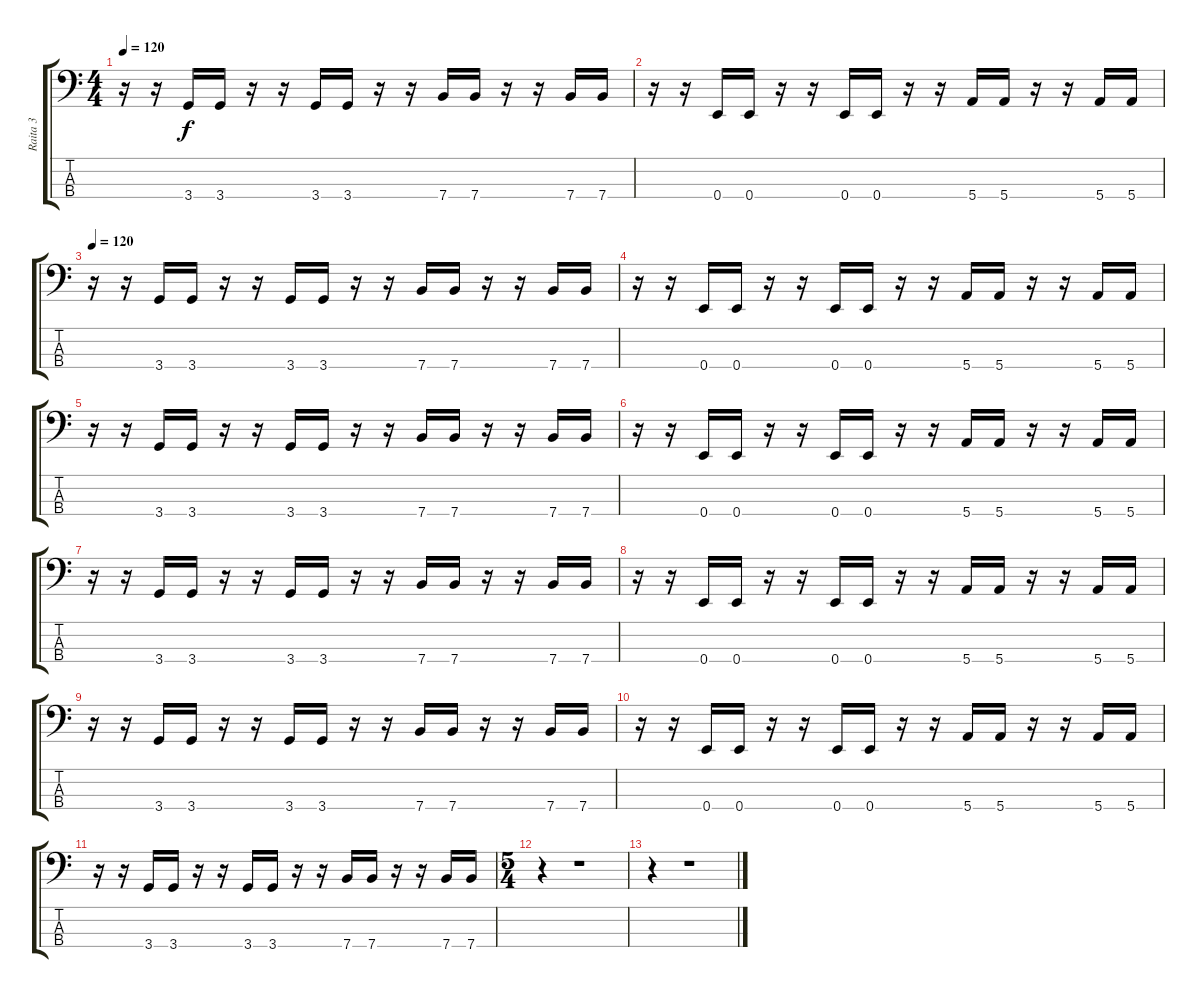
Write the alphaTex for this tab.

\track ("Raita 3" "Raita 3") {instrument electricbasspick}
\staff {score tabs}
\tuning (G2 D2 A1 E1) {hide}
\ts (4 4)
\tempo 120
\clef f4
\ks c
r.16{dy f} r.16 3.4.16 3.4.16 r.16 r.16 3.4.16 3.4.16 r.16 r.16 7.4.16 7.4.16 r.16 r.16 7.4.16 7.4.16 |
r.16 r.16 0.4.16 0.4.16 r.16 r.16 0.4.16 0.4.16 r.16 r.16 5.4.16 5.4.16 r.16 r.16 5.4.16 5.4.16 |
\tempo 120
r.16 r.16 3.4.16 3.4.16 r.16 r.16 3.4.16 3.4.16 r.16 r.16 7.4.16 7.4.16 r.16 r.16 7.4.16 7.4.16 |
r.16 r.16 0.4.16 0.4.16 r.16 r.16 0.4.16 0.4.16 r.16 r.16 5.4.16 5.4.16 r.16 r.16 5.4.16 5.4.16 |
r.16 r.16 3.4.16 3.4.16 r.16 r.16 3.4.16 3.4.16 r.16 r.16 7.4.16 7.4.16 r.16 r.16 7.4.16 7.4.16 |
r.16 r.16 0.4.16 0.4.16 r.16 r.16 0.4.16 0.4.16 r.16 r.16 5.4.16 5.4.16 r.16 r.16 5.4.16 5.4.16 |
r.16 r.16 3.4.16 3.4.16 r.16 r.16 3.4.16 3.4.16 r.16 r.16 7.4.16 7.4.16 r.16 r.16 7.4.16 7.4.16 |
r.16 r.16 0.4.16 0.4.16 r.16 r.16 0.4.16 0.4.16 r.16 r.16 5.4.16 5.4.16 r.16 r.16 5.4.16 5.4.16 |
r.16 r.16 3.4.16 3.4.16 r.16 r.16 3.4.16 3.4.16 r.16 r.16 7.4.16 7.4.16 r.16 r.16 7.4.16 7.4.16 |
r.16 r.16 0.4.16 0.4.16 r.16 r.16 0.4.16 0.4.16 r.16 r.16 5.4.16 5.4.16 r.16 r.16 5.4.16 5.4.16 |
r.16 r.16 3.4.16 3.4.16 r.16 r.16 3.4.16 3.4.16 r.16 r.16 7.4.16 7.4.16 r.16 r.16 7.4.16 7.4.16 |
\ts (5 4)
r.4 r.1 |
r.4 r.1
